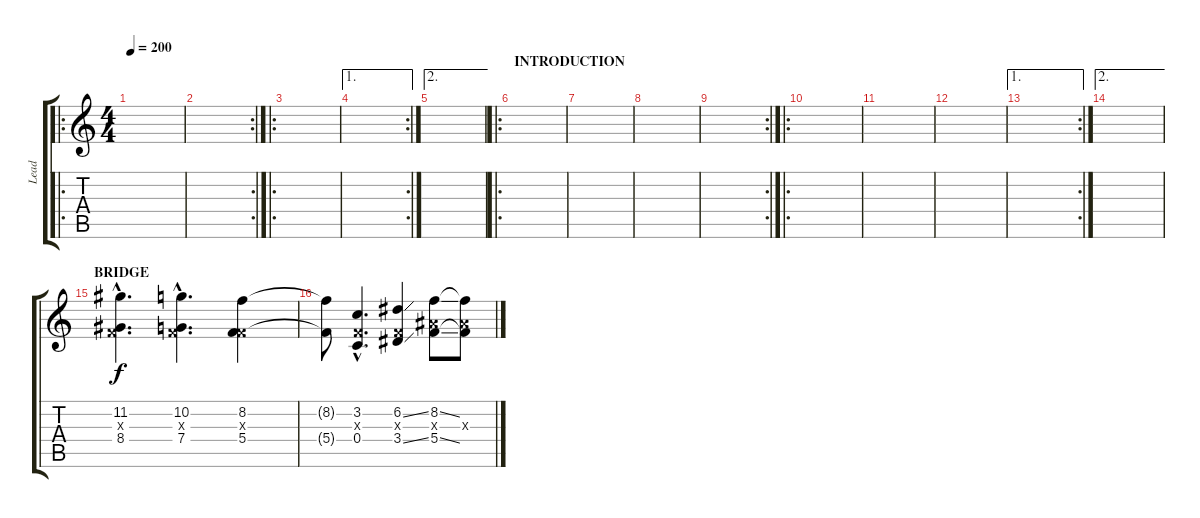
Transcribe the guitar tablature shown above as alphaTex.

\track ("Lead" "Lead") {instrument distortionguitar}
\staff {score tabs}
\tuning (D4 A3 F3 C3 G2 C2) {hide}
\ro
\ts (4 4)
\tempo 200
\clef g2
\ks c
|
\rc 2
|
\ro
|
\ae 1
\rc 2
|
\ae 2
|
\ro
\section ("" "INTRODUCTION")
|
|
|
\rc 2
|
\ro
|
|
|
\ae 1
\rc 2
|
\ae 2
|
\section ("" "BRIDGE")
(11.2{hac} 0.3{hac x} 8.4{hac}).4{d} (10.2{hac} 0.3{hac x} 7.4{hac}).4{d} (8.2 0.3{x} 5.4).4 |
(8.2{t} 5.4{t}).8 (3.2{hac} 0.3{hac x} 0.4{hac}).4{d} (6.2{ss} 0.3{x} 3.4{ss}).4 (8.2{ss} 5.3{x} 5.4{ss}).8 (8.2{t} 5.3{x} 5.4{t}).8
